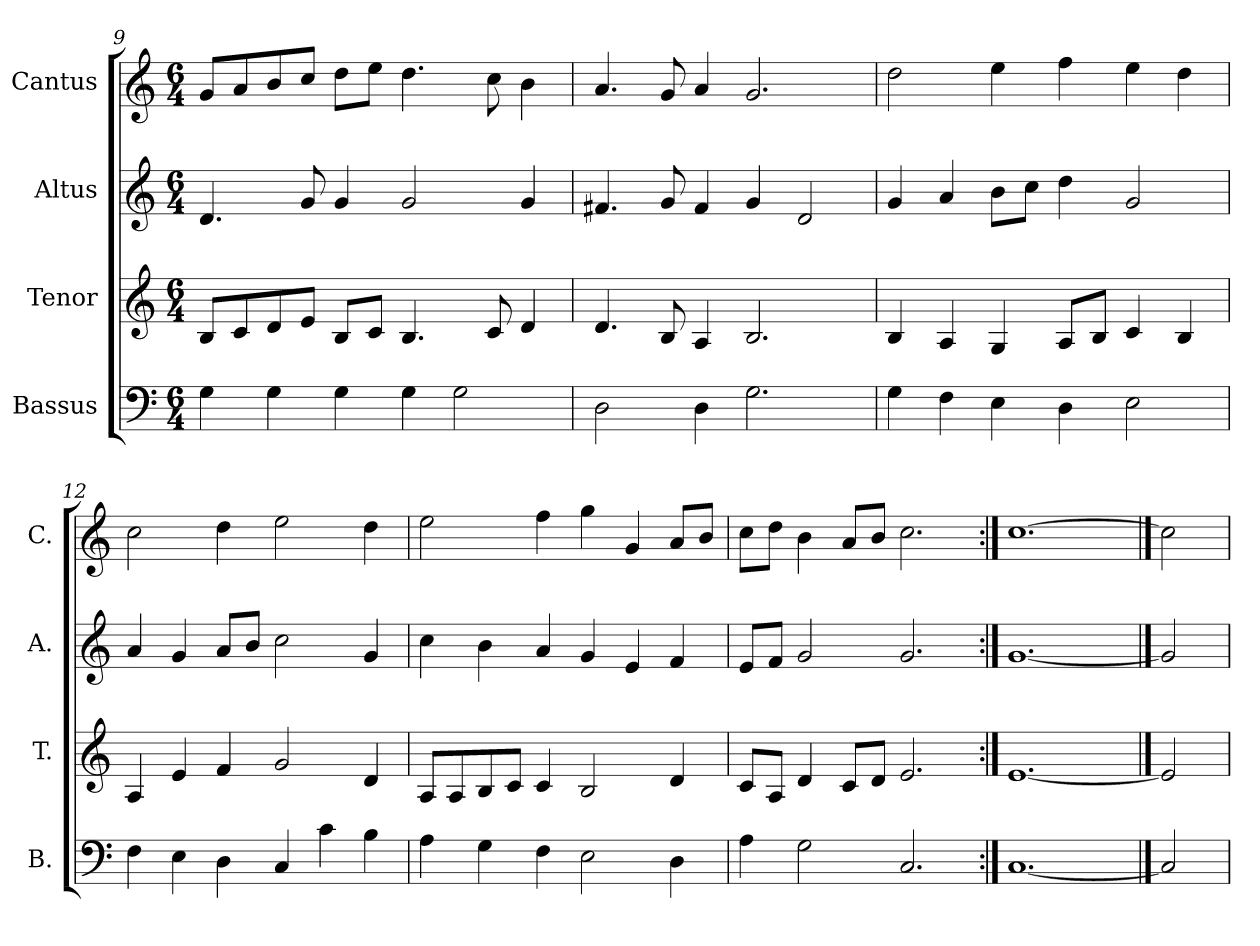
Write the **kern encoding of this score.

**kern	**kern	**kern	**kern
*part4	*part3	*part2	*part1
*staff4	*staff3	*staff2	*staff1
*I"Bassus	*I"Tenor	*I"Altus	*I"Cantus
*I'B.	*I'T.	*I'A.	*I'C.
*clefF4	*clefG2	*clefG2	*clefG2
*k[]	*k[]	*k[]	*k[]
*M6/4	*M6/4	*M6/4	*M6/4
=9	=9	=9	=9
4G\	8B/L	4.d/	8g/L
.	8c/	.	8a/
4G\	8d/	.	8b/
.	8e/J	8g/	8cc/J
4G\	8B/L	4g/	8dd\L
.	8c/J	.	8ee\J
4G\	4.B/	2g/	4.dd\
2G\	.	.	.
.	8c/	.	8cc\
.	4d/	4g/	4b\
=10	=10	=10	=10
2D\	4.d/	4.f#X/	4.a/
.	8B/	8g/	8g/
4D\	4A/	4f#/	4a/
2.G\	2.B/	4g/	2.g/
.	.	2d/	.
=11	=11	=11	=11
4G\	4B/	4g/	2dd\
4F\	4A/	4a/	.
4E\	4G/	8b\L	4ee\
.	.	8cc\J	.
4D\	8A/L	4dd\	4ff\
.	8B/J	.	.
2E\	4c/	2g/	4ee\
.	4B/	.	4dd\
!!LO:LB:g=z
=12	=12	=12	=12
4F\	4A/	4a/	2cc\
4E\	4e/	4g/	.
4D\	4f/	8a/L	4dd\
.	.	8b/J	.
4C/	2g/	2cc\	2ee\
4c\	.	.	.
4B\	4d/	4g/	4dd\
=13	=13	=13	=13
4A\	8A/L	4cc\	2ee\
.	8A/	.	.
4G\	8B/	4b\	.
.	8c/J	.	.
4F\	4c/	4a/	4ff\
2E\	2B/	4g/	4gg\
.	.	4e/	4g/
4D\	4d/	4f/	8a/L
.	.	.	8b/J
=14	=14	=14	=14
4A\	8c/L	8e/L	8cc\L
.	8A/J	8f/J	8dd\J
2G\	4d/	2g/	4b\
.	8c/L	.	8a/L
.	8d/J	.	8b/J
2.C/	2.e/	2.g/	2.cc\
=15:|!	=15:|!	=15:|!	=15:|!
[1.C	[1.e	[1.g	[1.cc
==16	==16	==16	==16
2C]	2e]	2g]	2cc]
=	=	=	=
*-	*-	*-	*-
